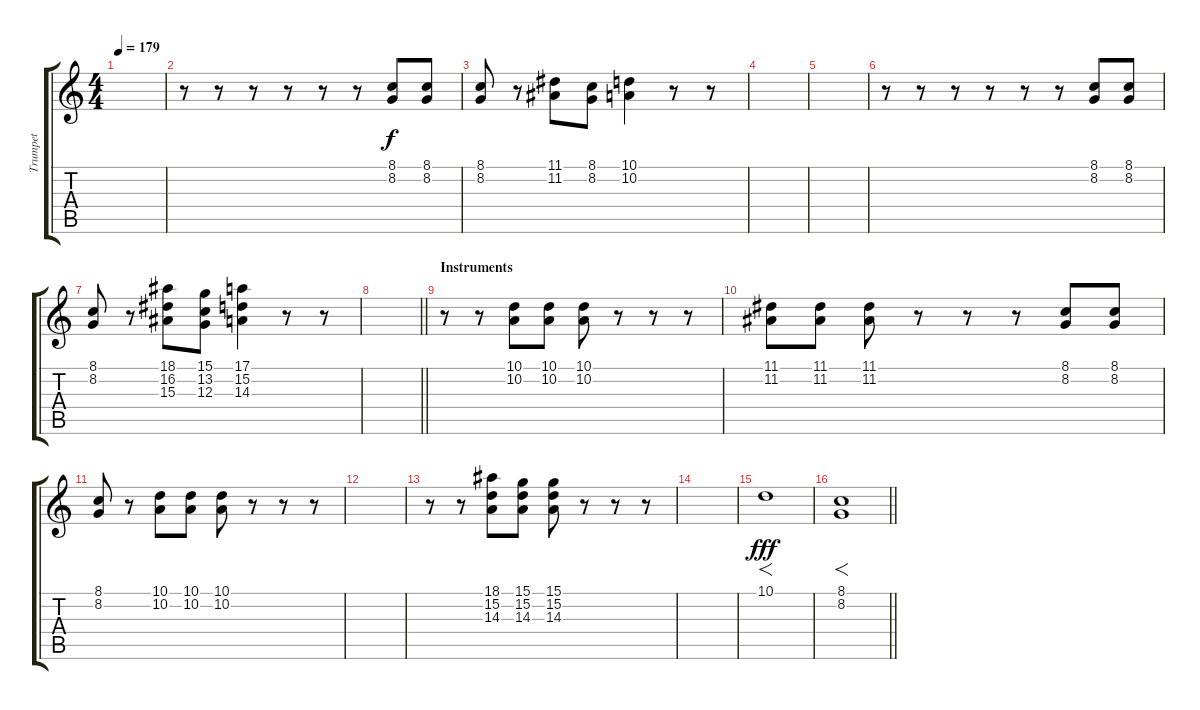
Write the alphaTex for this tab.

\track ("Trumpet" "Trumpet") {instrument trumpet}
\staff {score tabs}
\tuning (E4 B3 G3 D3 A2 E2) {hide}
\ts (4 4)
\tempo 179
\clef g2
\ks c
|
r.8 r.8 r.8 r.8 r.8 r.8 (8.1 8.2).8{dy f} (8.1 8.2).8 |
(8.1 8.2).8 r.8 (11.1 11.2).8 (8.1 8.2).8 (10.1 10.2).4 r.8 r.8 |
|
|
r.8 r.8 r.8 r.8 r.8 r.8 (8.1 8.2).8 (8.1 8.2).8 |
(8.1 8.2).8 r.8 (18.1 16.2 15.3).8 (15.1 13.2 12.3).8 (17.1 15.2 14.3).4 r.8 r.8 |
\barLineRight lightlight
|
\section ("" "Instruments")
r.8 r.8 (10.1 10.2).8 (10.1 10.2).8 (10.1 10.2).8 r.8 r.8 r.8 |
(11.1 11.2).8 (11.1 11.2).8 (11.1 11.2).8 r.8 r.8 r.8 (8.1 8.2).8 (8.1 8.2).8 |
(8.1 8.2).8 r.8 (10.1 10.2).8 (10.1 10.2).8 (10.1 10.2).8 r.8 r.8 r.8 |
|
r.8 r.8 (18.1 15.2 14.3).8 (15.1 15.2 14.3).8 (15.1 15.2 14.3).8 r.8 r.8 r.8 |
|
10.1.1{f dy fff} |
\barLineRight lightlight
(8.1 8.2).1{f}
